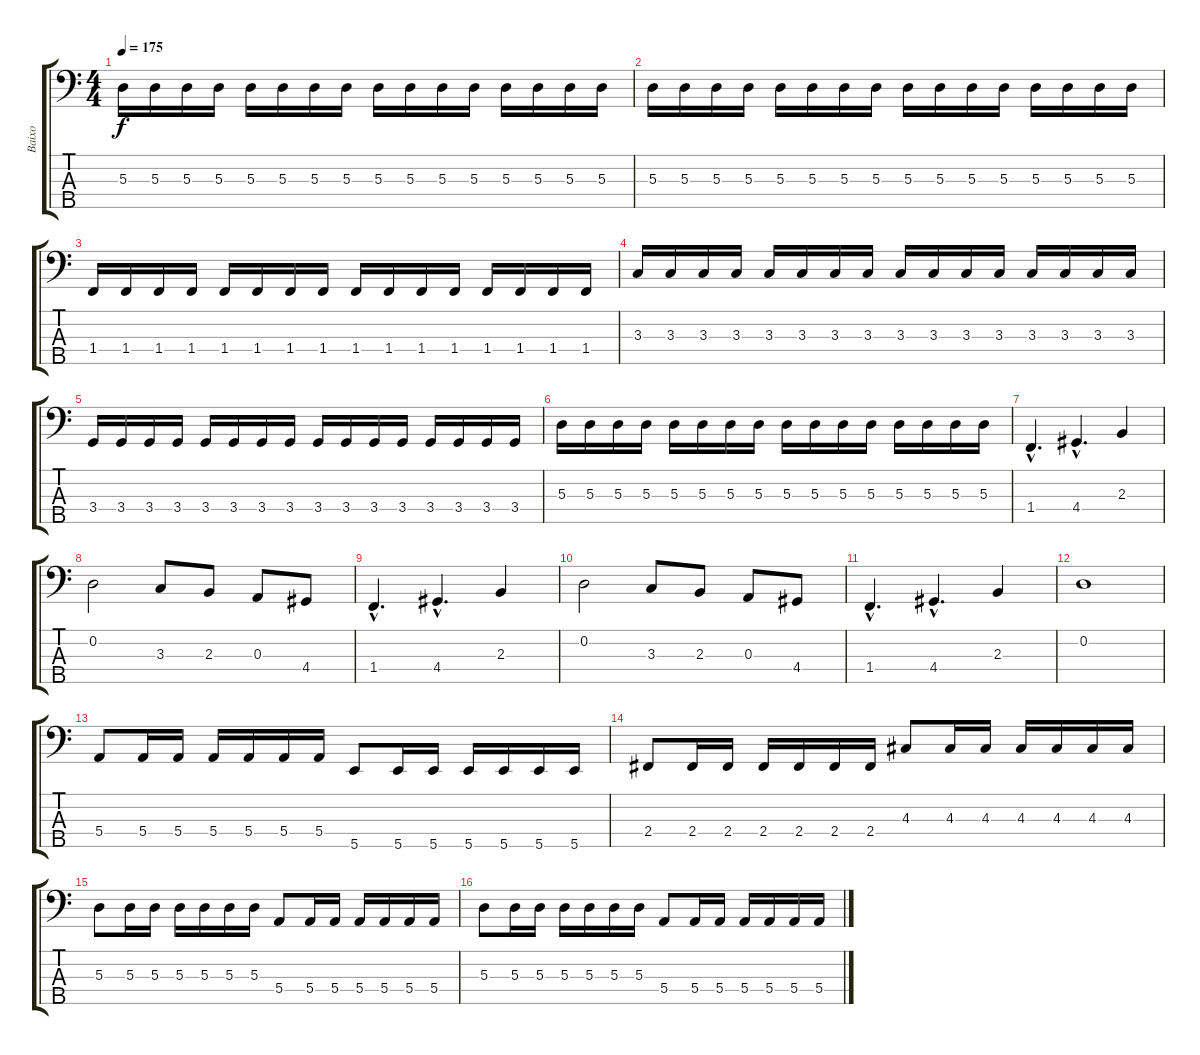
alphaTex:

\track ("Baixo" "Baixo") {instrument electricbassfinger}
\staff {score tabs}
\tuning (G2 D2 A1 E1 B0) {hide}
\ts (4 4)
\tempo 175
\clef f4
\ks c
5.3.16{dy f} 5.3.16 5.3.16 5.3.16 5.3.16 5.3.16 5.3.16 5.3.16 5.3.16 5.3.16 5.3.16 5.3.16 5.3.16 5.3.16 5.3.16 5.3.16 |
5.3.16 5.3.16 5.3.16 5.3.16 5.3.16 5.3.16 5.3.16 5.3.16 5.3.16 5.3.16 5.3.16 5.3.16 5.3.16 5.3.16 5.3.16 5.3.16 |
1.4.16 1.4.16 1.4.16 1.4.16 1.4.16 1.4.16 1.4.16 1.4.16 1.4.16 1.4.16 1.4.16 1.4.16 1.4.16 1.4.16 1.4.16 1.4.16 |
3.3.16 3.3.16 3.3.16 3.3.16 3.3.16 3.3.16 3.3.16 3.3.16 3.3.16 3.3.16 3.3.16 3.3.16 3.3.16 3.3.16 3.3.16 3.3.16 |
3.4.16 3.4.16 3.4.16 3.4.16 3.4.16 3.4.16 3.4.16 3.4.16 3.4.16 3.4.16 3.4.16 3.4.16 3.4.16 3.4.16 3.4.16 3.4.16 |
5.3.16 5.3.16 5.3.16 5.3.16 5.3.16 5.3.16 5.3.16 5.3.16 5.3.16 5.3.16 5.3.16 5.3.16 5.3.16 5.3.16 5.3.16 5.3.16 |
1.4{hac}.4{d} 4.4{hac}.4{d} 2.3.4 |
0.2.2 3.3.8 2.3.8 0.3.8 4.4.8 |
1.4{hac}.4{d} 4.4{hac}.4{d} 2.3.4 |
0.2.2 3.3.8 2.3.8 0.3.8 4.4.8 |
1.4{hac}.4{d} 4.4{hac}.4{d} 2.3.4 |
0.2.1 |
5.4.8 5.4.16 5.4.16 5.4.16 5.4.16 5.4.16 5.4.16 5.5.8 5.5.16 5.5.16 5.5.16 5.5.16 5.5.16 5.5.16 |
2.4.8 2.4.16 2.4.16 2.4.16 2.4.16 2.4.16 2.4.16 4.3.8 4.3.16 4.3.16 4.3.16 4.3.16 4.3.16 4.3.16 |
5.3.8 5.3.16 5.3.16 5.3.16 5.3.16 5.3.16 5.3.16 5.4.8 5.4.16 5.4.16 5.4.16 5.4.16 5.4.16 5.4.16 |
5.3.8 5.3.16 5.3.16 5.3.16 5.3.16 5.3.16 5.3.16 5.4.8 5.4.16 5.4.16 5.4.16 5.4.16 5.4.16 5.4.16
